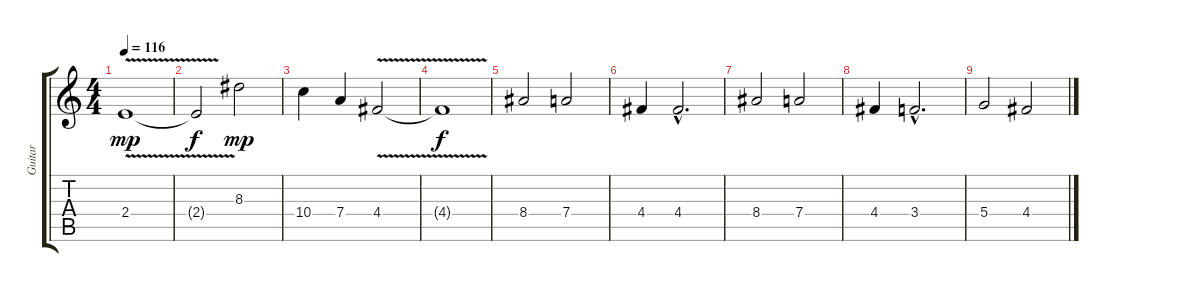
\track ("Guitar" "Guitar") {instrument overdrivenguitar}
\staff {score tabs}
\tuning (E4 B3 G3 D3 A2 E2) {hide}
\ts (4 4)
\tempo 116
\clef g2
\ks c
2.4{v}.1{dy mp} |
2.4{t}.2{dy f} 8.3.2{dy mp} |
10.4.4 7.4.4 4.4{v}.2 |
4.4{t}.1{dy f} |
8.4.2 7.4.2 |
4.4.4 4.4{hac}.2{d} |
8.4.2 7.4.2 |
4.4.4 3.4{hac}.2{d} |
5.4.2 4.4.2
